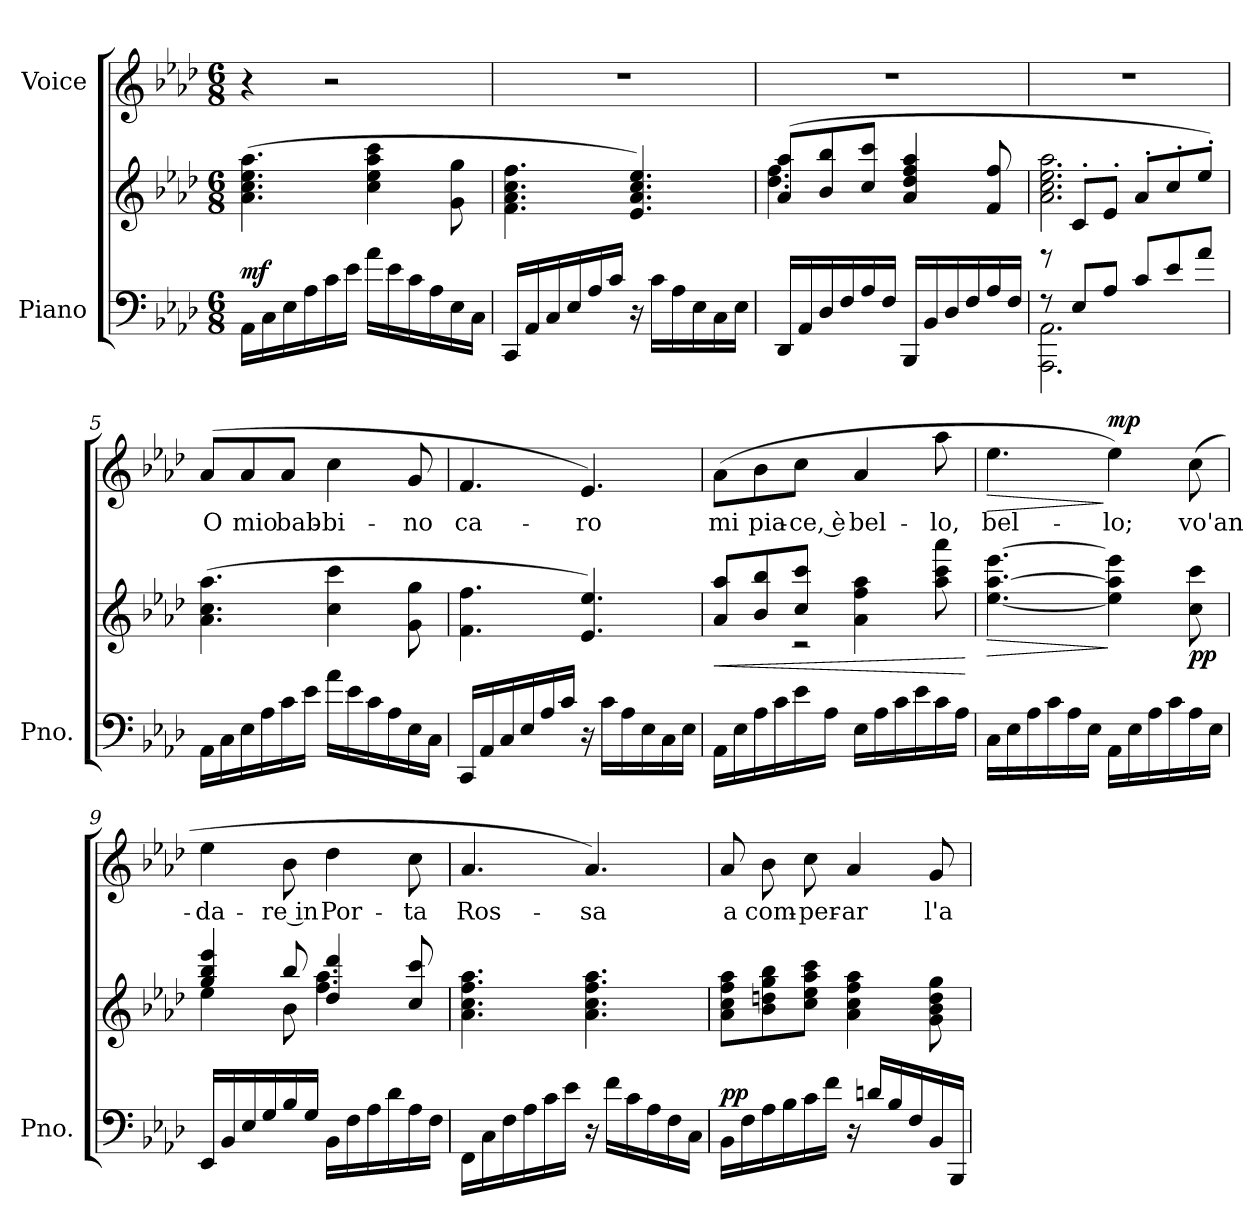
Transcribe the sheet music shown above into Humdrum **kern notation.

**kern	**kern	**dynam	**kern	**text	**dynam
*part2	*part2	*part2	*part1	*part1	*part1
*staff3	*staff2	*staff2/3	*staff1	*staff1	*staff1
*I"Piano	*	*	*I"Voice	*	*
*I'Pno.	*	*	*	*	*
*clefF4	*clefG2	*	*clefG2	*	*
*k[b-e-a-d-]	*k[b-e-a-d-]	*	*k[b-e-a-d-]	*	*
*M6/8	*M6/8	*	*M6/8	*	*
*MM60	*MM60	*	*MM60	*	*
=1	=1	=1	=1	=1	=1
!	!	!LO:DY:a=2	!	!	!
16AA-\LL	(4.a-\ 4.cc\ 4.ee-\ 4.aa-\	mf	4r	.	.
16C\	.	.	.	.	.
16E-\	.	.	.	.	.
16A-\	.	.	.	.	.
16c\	.	.	2r	.	.
16e-\JJ	.	.	.	.	.
16a-\LL	4cc\ 4ee-\ 4aa-\ 4ccc\	.	.	.	.
16e-\	.	.	.	.	.
16c\	.	.	.	.	.
16A-\	.	.	.	.	.
16E-\	8g\ 8gg\	.	.	.	.
16C\JJ	.	.	.	.	.
=2	=2	=2	=2	=2	=2
16CC/LL	4.f\ 4.a-\ 4.cc\ 4.ff\	.	2.r	.	.
16AA-/	.	.	.	.	.
16C/	.	.	.	.	.
16E-/	.	.	.	.	.
16A-/	.	.	.	.	.
16c/JJ	.	.	.	.	.
16r	4.e-/ 4.a-/ 4.cc/ 4.ee-/)	.	.	.	.
16c\LL	.	.	.	.	.
16A-\	.	.	.	.	.
16E-\	.	.	.	.	.
16C\	.	.	.	.	.
16E-\JJ	.	.	.	.	.
=3	=3	=3	=3	=3	=3
*	*^	*	*	*	*
!	!	!	!LO:DY:a=2	!	!	!
16DD-/LL	(8a-/ 8aa-/L	4.dd-\ 4.ff\	other-dynamics	2.r	.	.
16AA-/	.	.	.	.	.	.
16D-/	8b-/ 8bb-/	.	.	.	.	.
16F/	.	.	.	.	.	.
16A-/	8cc/ 8ccc/J	.	.	.	.	.
16F/JJ	.	.	.	.	.	.
16BBB-/LL	4a-/ 4dd-/ 4ff/ 4aa-/	4.ryy	.	.	.	.
16BB-/	.	.	.	.	.	.
16D-/	.	.	.	.	.	.
16F/	.	.	.	.	.	.
16A-/	8f/ 8ff/	.	.	.	.	.
16F/JJ	.	.	.	.	.	.
!!LO:LB:g=z
=4	=4	=4	=4	=4	=4	=4
*^	*	*	*	*	*	*
8r	2.AAA-\ 2.AA-\	8rD	2.a-\ 2.cc\ 2.ee-\ 2.aa-\	.	2.r	.	.
8E-/L	.	8c'/L	.	.	.	.	.
8A-/J	.	8e-'/J	.	.	.	.	.
8c/L	.	8a-'/L	.	.	.	.	.
8e-/	.	8cc'/	.	.	.	.	.
8a-/J	.	8ee-'/J)	.	.	.	.	.
*v	*v	*	*	*	*	*	*
*	*v	*v	*	*	*	*
=5	=5	=5	=5	=5	=5
*	*	*	*MM60	*	*
!	!	!LO:DY:a=2	!	!LO:LY:b	!
!	!	!LO:DY:n=1:a=2	!	!	!
16AA-\LL	(4.a-\ 4.cc\ 4.aa-\	p other-dynamics	(8a-/L	O	.
16C\	.	.	.	.	.
!	!	!	!	!LO:LY:b	!
16E-\	.	.	8a-/	mio	.
16A-\	.	.	.	.	.
!	!	!	!	!LO:LY:b	!
16c\	.	.	8a-/J	bab-	.
16e-\JJ	.	.	.	.	.
!	!	!	!	!LO:LY:b	!
16a-\LL	4cc\ 4ccc\	.	4cc\	-bi-	.
16e-\	.	.	.	.	.
16c\	.	.	.	.	.
16A-\	.	.	.	.	.
!	!	!	!	!LO:LY:b	!
16E-\	8g\ 8gg\	.	8g/	-no	.
16C\JJ	.	.	.	.	.
=6	=6	=6	=6	=6	=6
!	!	!	!	!LO:LY:b	!
16CC/LL	4.f\ 4.ff\	.	4.f/	ca-	.
16AA-/	.	.	.	.	.
16C/	.	.	.	.	.
16E-/	.	.	.	.	.
16A-/	.	.	.	.	.
16c/JJ	.	.	.	.	.
!	!	!	!	!LO:LY:b	!
16r	4.e-/ 4.ee-/)	.	4.e-/)	-ro	.
16c\LL	.	.	.	.	.
16A-\	.	.	.	.	.
16E-\	.	.	.	.	.
16C\	.	.	.	.	.
16E-\JJ	.	.	.	.	.
!!LO:LB:g=z
=7	=7	=7	=7	=7	=7
!	!	!LO:HP:b	!	!LO:LY:b	!
*	*^	*	*	*	*
16AA-\LL	8a-/ 8aa-/L	4aa-/	<	(8a-\L	mi	.
16E-\	.	.	.	.	.	.
!	!	!	!	!	!LO:LY:b	!
16A-\	8b-/ 8bb-/	.	.	8b-\	pia-	.
16c\	.	.	.	.	.	.
!	!	!	!	!	!LO:LY:b	!
16e-\	8cc/ 8ccc/J	2r	.	8cc\J	-ce, è	.
16A-\JJ	.	.	.	.	.	.
!	!	!	!	!	!LO:LY:b	!
16E-\LL	4a-\ 4ff\ 4aa-\	.	.	4a-/	bel-	.
16A-\	.	.	.	.	.	.
16c\	.	.	.	.	.	.
16e-\	.	.	.	.	.	.
!	!	!	!	!	!LO:LY:b	!
16c\	8aa-\ 8ccc\ 8aaa-\	.	.	8aa-\	-lo,	.
16A-\JJ	.	.	.	.	.	.
*	*v	*v	*	*	*	*
.	.	[	.	.	.
=8	=8	=8	=8	=8	=8
*	*	*	*MM60	*	*
!	!	!LO:HP:b	!	!LO:LY:b	!LO:HP:b
16C\LL	[4.ee-\ [4.aa-\ [4.eee-\	>	4.ee-\	bel-	>
16E-\	.	.	.	.	.
16A-\	.	.	.	.	.
16c\	.	.	.	.	.
16A-\	.	.	.	.	.
16E-\JJ	.	.	.	.	.
!	!	!	!	!LO:LY:b	!LO:DY:n=1:a
16AA-\LL	4ee-\] 4aa-\] 4eee-\]	]	4ee-\)	-lo;	] mp
16E-\	.	.	.	.	.
16A-\	.	.	.	.	.
16c\	.	.	.	.	.
!	!	!LO:DY:b	!	!LO:LY:b	!
16A-\	8cc\ 8ccc\	pp	(8cc\	vo'an -	.
16E-\JJ	.	.	.	.	.
=9	=9	=9	=9	=9	=9
*	*^	*	*	*	*
!	!	!	!	!	!LO:LY:b	!
16EE-/LL	4gg/ 4bb-/ 4eee-/	4ee-\	.	4ee-\	da-	.
16BB-/	.	.	.	.	.	.
16E-/	.	.	.	.	.	.
16G/	.	.	.	.	.	.
!	!	!	!	!	!LO:LY:b	!
16B-/	8bb-/	8b-\	.	8b-\	-re in	.
16G/JJ	.	.	.	.	.	.
!	!	!	!	!	!LO:LY:b	!
16BB-\LL	4dd-/ 4ddd-/	4.ff\ 4.aa-\	.	4dd-\	Por-	.
16F\	.	.	.	.	.	.
16A-\	.	.	.	.	.	.
16d-\	.	.	.	.	.	.
!	!	!	!	!	!LO:LY:b	!
16A-\	8cc/ 8ccc/	.	.	8cc\	-ta	.
16F\JJ	.	.	.	.	.	.
*	*v	*v	*	*	*	*
!!LO:PB:g=z
=10	=10	=10	=10	=10	=10
!	!	!	!	!LO:LY:b	!
16FF\LL	4.a-\ 4.cc\ 4.ff\ 4.aa-\	.	4.a-/	Ros-	.
16C\	.	.	.	.	.
16F\	.	.	.	.	.
16A-\	.	.	.	.	.
16c\	.	.	.	.	.
16e-\JJ	.	.	.	.	.
!	!	!	!	!LO:LY:b	!
16r	4.a-\ 4.cc\ 4.ff\ 4.aa-\	.	4.a-/)	-sa	.
16f\LL	.	.	.	.	.
16c\	.	.	.	.	.
16A-\	.	.	.	.	.
16F\	.	.	.	.	.
16C\JJ	.	.	.	.	.
=11	=11	=11	=11	=11	=11
!	!	!LO:DY:a=2	!	!LO:LY:b	!
16BB-\LL	8a-\ 8cc\ 8ff\ 8aa-\L	pp	8a-/	a	.
16F\	.	.	.	.	.
!	!	!	!	!LO:LY:b	!
16A-\	8b-\ 8ddn\ 8gg\ 8bb-\	.	8b-\	com-	.
16B-\	.	.	.	.	.
!	!	!	!	!LO:LY:b	!
16c\	8cc\ 8ee-\ 8aa-\ 8ccc\J	.	8cc\	-per-	.
16f\JJ	.	.	.	.	.
!	!	!	!	!LO:LY:b	!
16r	4a-\ 4cc\ 4ff\ 4aa-\	.	4a-/	-ar	.
16dn/LL	.	.	.	.	.
16B-/	.	.	.	.	.
16F/	.	.	.	.	.
!	!	!	!	!LO:LY:b	!
16BB-/	8g\ 8b-\ 8dd\ 8gg\	.	8g/	l'a-	.
16BBB-/JJ	.	.	.	.	.
=	=	=	=	=	=
*-	*-	*-	*-	*-	*-
